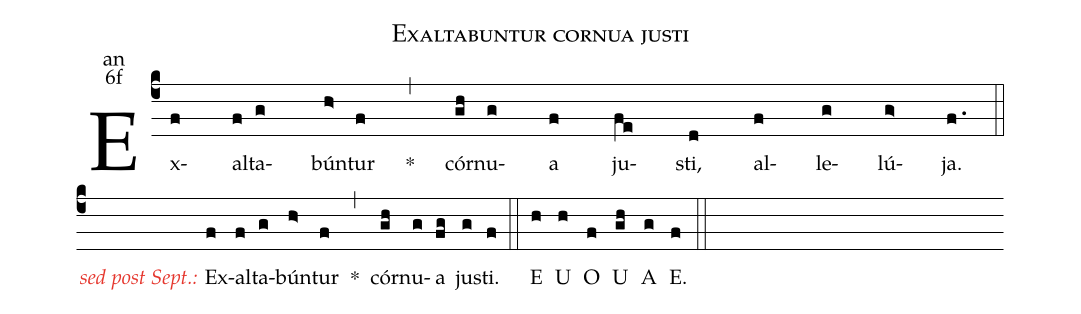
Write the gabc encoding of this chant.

name:Exaltabuntur cornua justi;
office-part:an;
mode:6f;
%%
(c4) Ex(f)al(f)ta(g)bún(h>)tur(f) <sp>*</sp>(,) cór(gh)nu(g)a(f) ju(fe)sti,(d) al(f)le(g)lú(g>)ja.(f.) (::z-) <i><c>sed post Sept.:</c></i> {E}x(f)al(f)ta(g)bún(h>)tur(f) <sp>*</sp>(,) cór(gh)nu(g)a(fg) ju(g)sti.(f) (::)
<eu>  E(h) U(h) O(f) U(gh) A(g) E.(f) </eu> (::)
